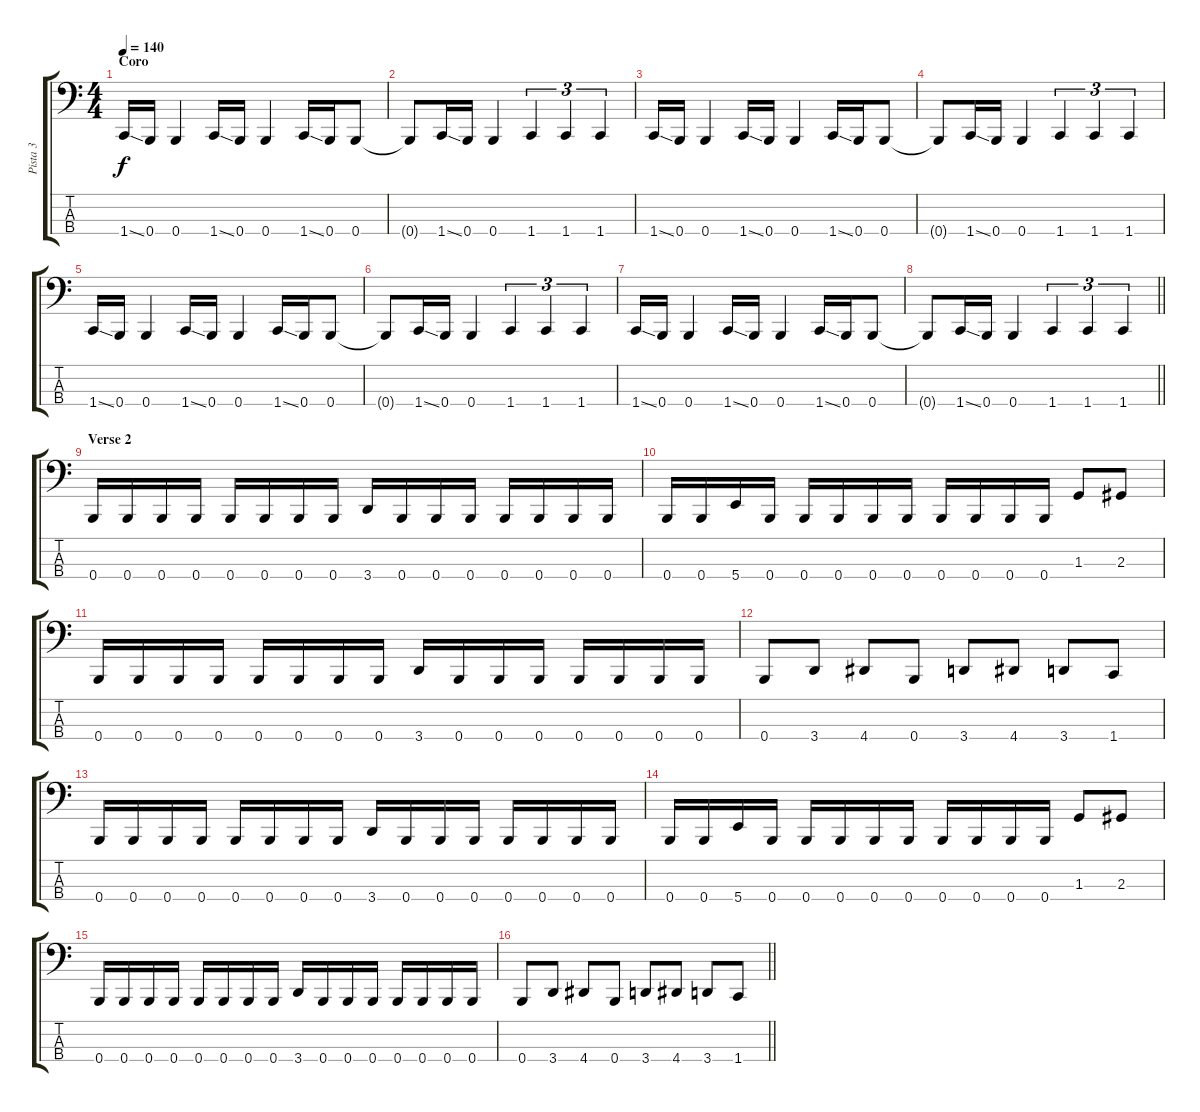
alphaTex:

\track ("Pista 3" "Pista 3") {instrument electricbasspick}
\staff {score tabs}
\tuning (E2 B1 Gb1 B0) {hide}
\ts (4 4)
\section ("" "Coro")
\tempo 140
\clef f4
\ks c
1.4{ss}.16{dy f} 0.4.16 0.4.4 1.4{ss}.16 0.4.16 0.4.4 1.4{ss}.16 0.4.16 0.4.8 |
0.4{t}.8 1.4{ss}.16 0.4.16 0.4.4 1.4.4{tu (3 2)} 1.4.4{tu (3 2)} 1.4.4{tu (3 2)} |
1.4{ss}.16 0.4.16 0.4.4 1.4{ss}.16 0.4.16 0.4.4 1.4{ss}.16 0.4.16 0.4.8 |
0.4{t}.8 1.4{ss}.16 0.4.16 0.4.4 1.4.4{tu (3 2)} 1.4.4{tu (3 2)} 1.4.4{tu (3 2)} |
1.4{ss}.16 0.4.16 0.4.4 1.4{ss}.16 0.4.16 0.4.4 1.4{ss}.16 0.4.16 0.4.8 |
0.4{t}.8 1.4{ss}.16 0.4.16 0.4.4 1.4.4{tu (3 2)} 1.4.4{tu (3 2)} 1.4.4{tu (3 2)} |
1.4{ss}.16 0.4.16 0.4.4 1.4{ss}.16 0.4.16 0.4.4 1.4{ss}.16 0.4.16 0.4.8 |
\barLineRight lightlight
0.4{t}.8 1.4{ss}.16 0.4.16 0.4.4 1.4.4{tu (3 2)} 1.4.4{tu (3 2)} 1.4.4{tu (3 2)} |
\section ("" "Verse 2")
0.4.16 0.4.16 0.4.16 0.4.16 0.4.16 0.4.16 0.4.16 0.4.16 3.4.16 0.4.16 0.4.16 0.4.16 0.4.16 0.4.16 0.4.16 0.4.16 |
0.4.16 0.4.16 5.4.16 0.4.16 0.4.16 0.4.16 0.4.16 0.4.16 0.4.16 0.4.16 0.4.16 0.4.16 1.3.8 2.3.8 |
0.4.16 0.4.16 0.4.16 0.4.16 0.4.16 0.4.16 0.4.16 0.4.16 3.4.16 0.4.16 0.4.16 0.4.16 0.4.16 0.4.16 0.4.16 0.4.16 |
0.4.8 3.4.8 4.4.8 0.4.8 3.4.8 4.4.8 3.4.8 1.4.8 |
0.4.16 0.4.16 0.4.16 0.4.16 0.4.16 0.4.16 0.4.16 0.4.16 3.4.16 0.4.16 0.4.16 0.4.16 0.4.16 0.4.16 0.4.16 0.4.16 |
0.4.16 0.4.16 5.4.16 0.4.16 0.4.16 0.4.16 0.4.16 0.4.16 0.4.16 0.4.16 0.4.16 0.4.16 1.3.8 2.3.8 |
0.4.16 0.4.16 0.4.16 0.4.16 0.4.16 0.4.16 0.4.16 0.4.16 3.4.16 0.4.16 0.4.16 0.4.16 0.4.16 0.4.16 0.4.16 0.4.16 |
\barLineRight lightlight
0.4.8 3.4.8 4.4.8 0.4.8 3.4.8 4.4.8 3.4.8 1.4.8
